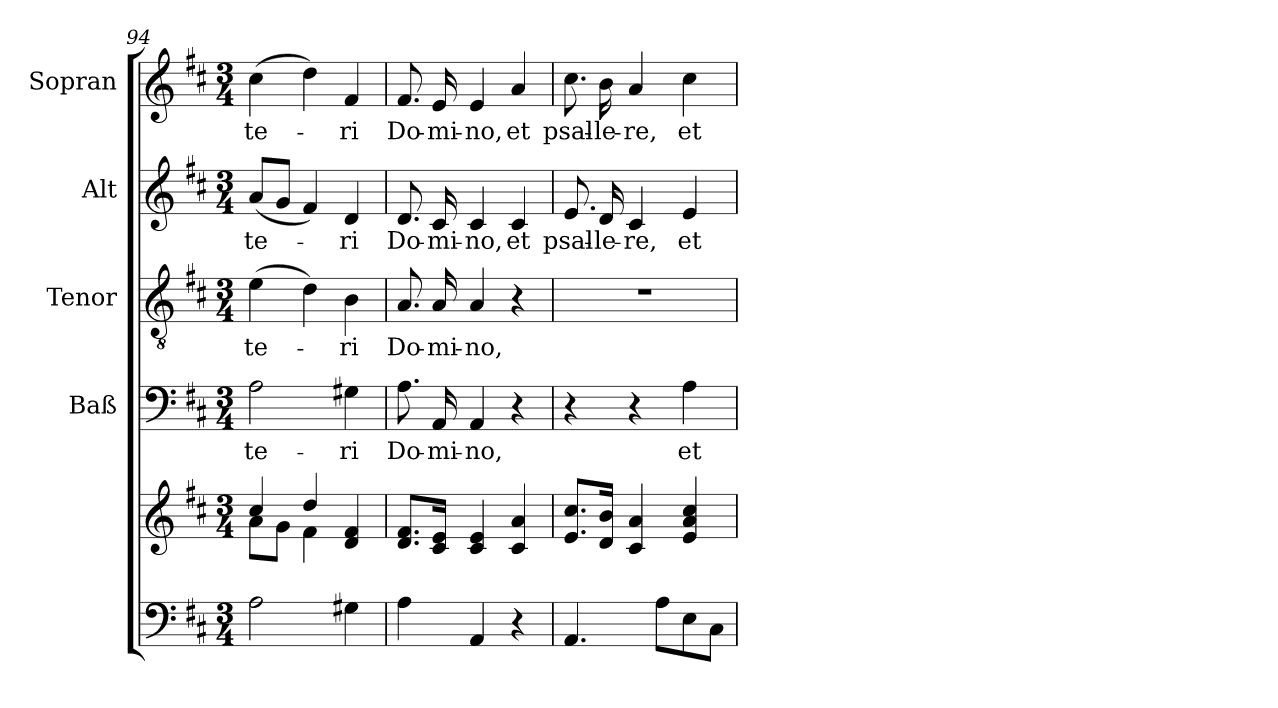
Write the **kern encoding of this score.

**kern	**kern	**kern	**text	**kern	**text	**kern	**text	**kern	**text
*part5	*part5	*part4	*part4	*part3	*part3	*part2	*part2	*part1	*part1
*staff6	*staff5	*staff4	*staff4	*staff3	*staff3	*staff2	*staff2	*staff1	*staff1
*	*	*I"Baß	*	*I"Tenor	*	*I"Alt	*	*I"Sopran	*
*clefF4	*clefG2	*clefF4	*	*clefGv2	*	*clefG2	*	*clefG2	*
*k[f#c#]	*k[f#c#]	*k[f#c#]	*	*k[f#c#]	*	*k[f#c#]	*	*k[f#c#]	*
*D:	*D:	*D:	*	*D:	*	*D:	*	*D:	*
*M3/4	*M3/4	*M3/4	*	*M3/4	*	*M3/4	*	*M3/4	*
=94	=94	=94	=94	=94	=94	=94	=94	=94	=94
*	*^	*	*	*	*	*	*	*	*
!	!	!	!	!LO:LY:b	!	!LO:LY:b	!	!LO:LY:b	!	!LO:LY:b
2A\	4cc#/	8a\L	2A\	-te-	(>4e\	-te-	(<8a/L	-te-	(>4cc#\	-te-
.	.	8g\J	.	.	.	.	8g/J	.	.	.
.	4dd/	4f#\	.	.	4d\)	.	4f#/)	.	4dd\)	.
!	!	!	!	!LO:LY:b	!	!LO:LY:b	!	!LO:LY:b	!	!LO:LY:b
4G#X\	4d/ 4f#/	4ryy	4G#X\	-ri	4B\	-ri	4d/	-ri	4f#/	-ri
!!LO:PB:g=z
=95	=95	=95	=95	=95	=95	=95	=95	=95	=95	=95
!	!	!	!	!LO:LY:b	!	!LO:LY:b	!	!LO:LY:b	!	!LO:LY:b
*	*v	*v	*	*	*	*	*	*	*	*
4A\	8.d/ 8.f#/L	8.A\	Do-	8.A/	Do-	8.d/	Do-	8.f#/	Do-
!	!	!	!LO:LY:b	!	!LO:LY:b	!	!LO:LY:b	!	!LO:LY:b
.	16c#/ 16e/Jk	16AA/	-mi-	16A/	-mi-	16c#/	-mi-	16e/	-mi-
!	!	!	!LO:LY:b	!	!LO:LY:b	!	!LO:LY:b	!	!LO:LY:b
4AA/	4c#/ 4e/	4AA/	-no,	4A/	-no,	4c#/	-no,	4e/	-no,
!	!	!	!	!	!	!	!LO:LY:b	!	!LO:LY:b
4r	4c#/ 4a/	4r	.	4r	.	4c#/	et	4a/	et
=96	=96	=96	=96	=96	=96	=96	=96	=96	=96
!	!	!	!	!	!	!	!LO:LY:b	!	!LO:LY:b
4.AA/	8.e/ 8.cc#/L	4r	.	2.r	.	8.e/	psal-	8.cc#\	psal-
!	!	!	!	!	!	!	!LO:LY:b	!	!LO:LY:b
.	16d/ 16b/Jk	.	.	.	.	16d/	-le-	16b\	-le-
!	!	!	!	!	!	!	!LO:LY:b	!	!LO:LY:b
.	4c#/ 4a/	4r	.	.	.	4c#/	-re,	4a/	-re,
8A\L	.	.	.	.	.	.	.	.	.
!	!	!	!LO:LY:b	!	!	!	!LO:LY:b	!	!LO:LY:b
8E\	4e/ 4a/ 4cc#/	4A\	et	.	.	4e/	et	4cc#\	et
8C#\J	.	.	.	.	.	.	.	.	.
=	=	=	=	=	=	=	=	=	=
*-	*-	*-	*-	*-	*-	*-	*-	*-	*-
